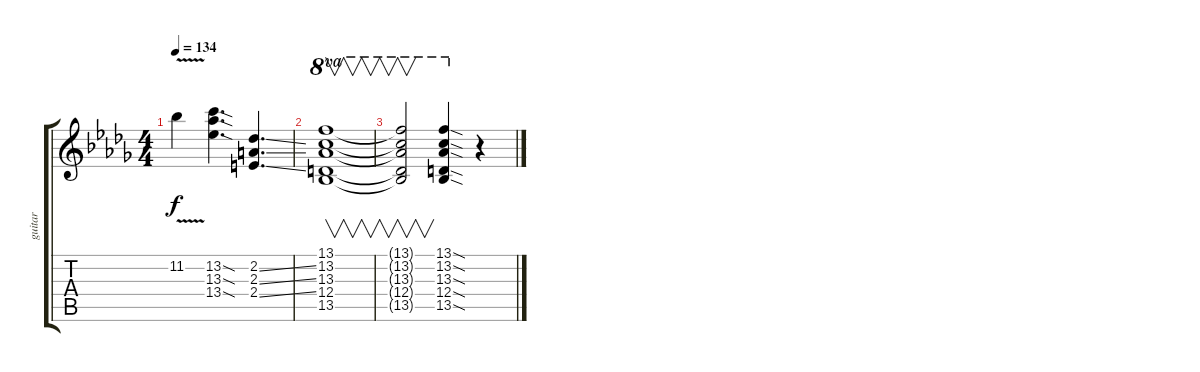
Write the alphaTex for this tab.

\track ("guitar" "guitar") {instrument distortionguitar}
\staff {score tabs}
\tuning (E4 B3 G3 D3 A2 E2) {hide}
\ts (4 4)
\tempo 134
\clef g2
\ks db
11.2{v}.4{dy f} (13.2{sod} 13.3{sod} 13.4{sod}).4{d} (2.2{ss} 2.3{ss} 2.4{ss}).4{d} |
(13.1 13.2 13.3 12.4 13.5).1{v ot 8va} |
(13.1{t} 13.2{t} 13.3{t} 12.4{t} 13.5{t}).2{v ot 8va} (13.1{sod} 13.2{sod} 13.3{sod} 12.4{sod} 13.5{sod}).4{ot 8va} r.4
